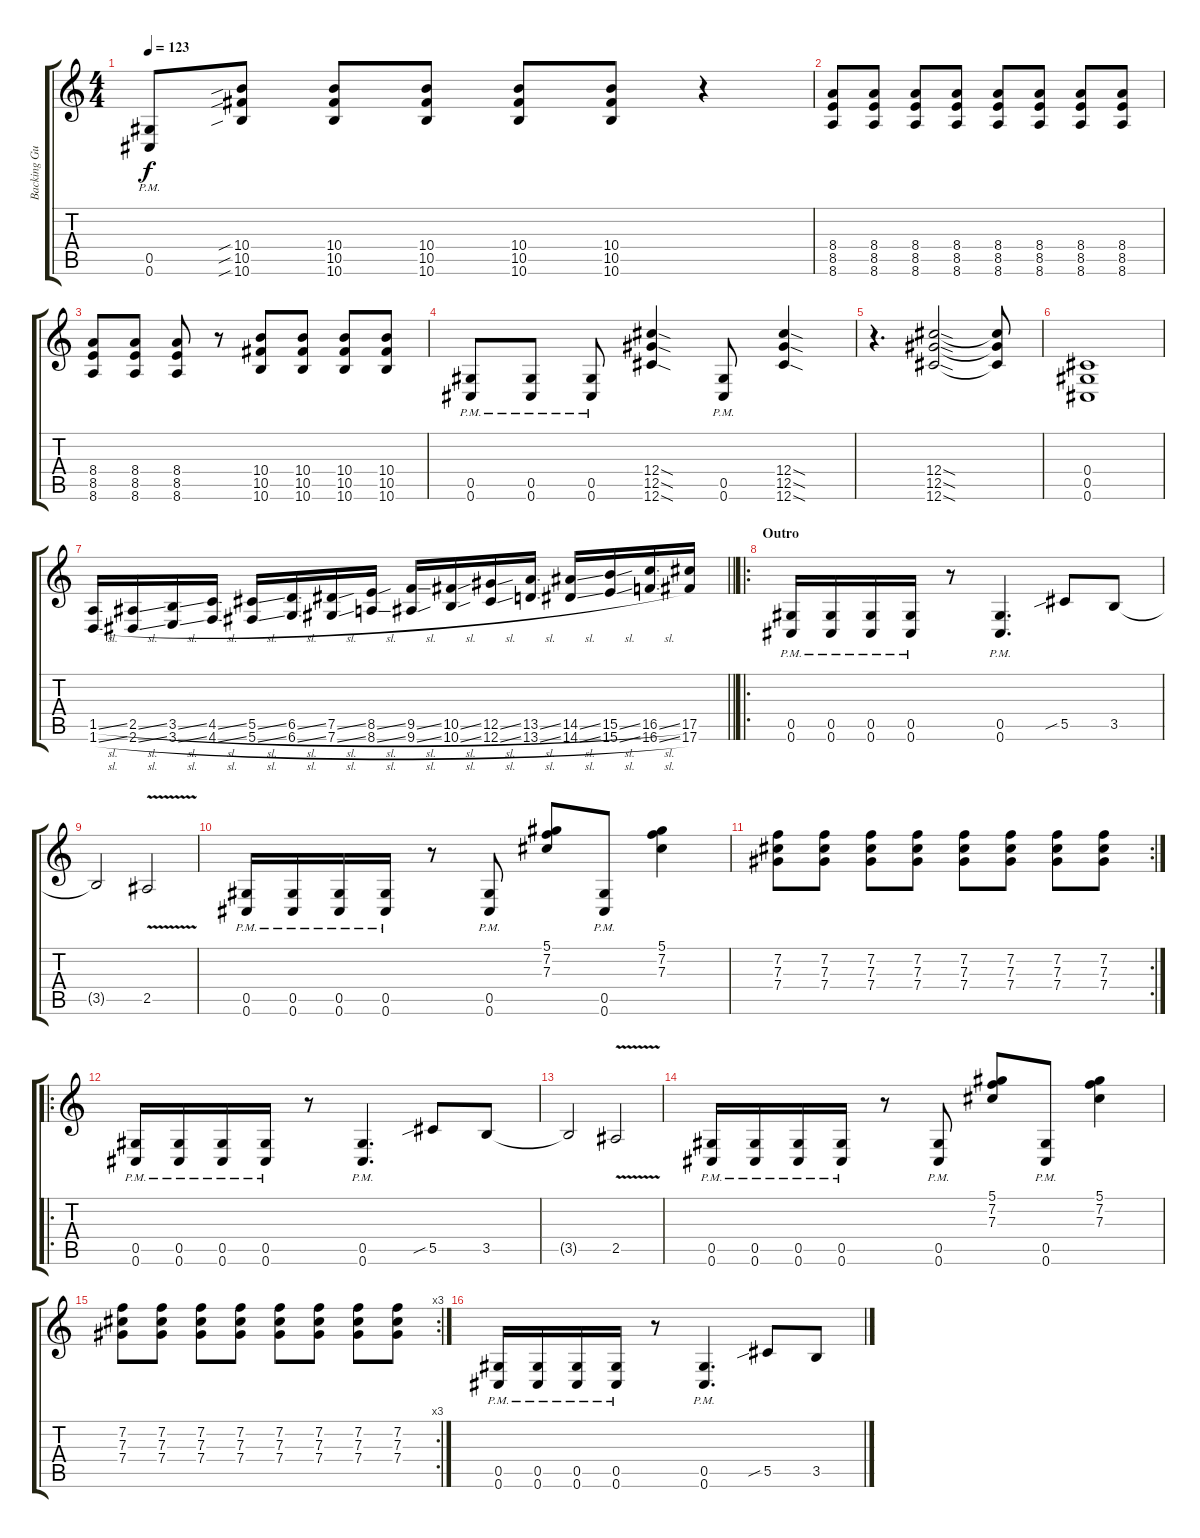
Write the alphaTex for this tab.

\track ("Backing Guitar" "Backing Gu") {instrument distortionguitar}
\staff {score tabs}
\tuning (Eb4 Bb3 Gb3 Db3 Ab2 Db2) {hide}
\ts (4 4)
\tempo 123
\clef g2
\ks c
(0.5{pm} 0.6{pm}).8{dy f} (10.4{sib} 10.5{sib} 10.6{sib}).8 (10.4 10.5 10.6).8 (10.4 10.5 10.6).8 (10.4 10.5 10.6).8 (10.4 10.5 10.6).8 r.4 |
(8.4 8.5 8.6).8 (8.4 8.5 8.6).8 (8.4 8.5 8.6).8 (8.4 8.5 8.6).8 (8.4 8.5 8.6).8 (8.4 8.5 8.6).8 (8.4 8.5 8.6).8 (8.4 8.5 8.6).8 |
(8.4 8.5 8.6).8 (8.4 8.5 8.6).8 (8.4 8.5 8.6).8 r.8 (10.4 10.5 10.6).8 (10.4 10.5 10.6).8 (10.4 10.5 10.6).8 (10.4 10.5 10.6).8 |
(0.5{pm} 0.6{pm}).8 (0.5{pm} 0.6{pm}).8 (0.5{pm} 0.6{pm}).8 (12.4{sod} 12.5{sod} 12.6{sod}).4 (0.5{pm} 0.6{pm}).8 (12.4{sod} 12.5{sod} 12.6{sod}).4 |
r.4{d} (12.4{sod} 12.5{sod} 12.6{sod}).2 (12.4{t} 12.5{t} 12.6{t}).8 |
(0.4 0.5 0.6).1 |
\barLineRight lightlight
(1.5{sl} 1.6{sl}).16 (2.5{sl} 2.6{sl}).16 (3.5{sl} 3.6{sl}).16 (4.5{sl} 4.6{sl}).16 (5.5{sl} 5.6{sl}).16 (6.5{sl} 6.6{sl}).16 (7.5{sl} 7.6{sl}).16 (8.5{sl} 8.6{sl}).16 (9.5{sl} 9.6{sl}).16 (10.5{sl} 10.6{sl}).16 (12.5{sl} 12.6{sl}).16 (13.5{sl} 13.6{sl}).16 (14.5{sl} 14.6{sl}).16 (15.5{sl} 15.6{sl}).16 (16.5{sl} 16.6{sl}).16 (17.5 17.6).16 |
\ro
\section ("" "Outro")
(0.5{pm} 0.6{pm}).16 (0.5{pm} 0.6{pm}).16 (0.5{pm} 0.6{pm}).16 (0.5{pm} 0.6{pm}).16 r.8 (0.5{pm} 0.6{pm}).4{d} 5.5{sib}.8 3.5.8 |
3.5{t}.2 2.5{v}.2 |
(0.5{pm} 0.6{pm}).16 (0.5{pm} 0.6{pm}).16 (0.5{pm} 0.6{pm}).16 (0.5{pm} 0.6{pm}).16 r.8 (0.5{pm} 0.6{pm}).8 (5.1 7.2 7.3).8 (0.5{pm} 0.6{pm}).8 (5.1 7.2 7.3).4 |
\rc 2
(7.2 7.3 7.4).8 (7.2 7.3 7.4).8 (7.2 7.3 7.4).8 (7.2 7.3 7.4).8 (7.2 7.3 7.4).8 (7.2 7.3 7.4).8 (7.2 7.3 7.4).8 (7.2 7.3 7.4).8 |
\ro
(0.5{pm} 0.6{pm}).16 (0.5{pm} 0.6{pm}).16 (0.5{pm} 0.6{pm}).16 (0.5{pm} 0.6{pm}).16 r.8 (0.5{pm} 0.6{pm}).4{d} 5.5{sib}.8 3.5.8 |
3.5{t}.2 2.5{v}.2 |
(0.5{pm} 0.6{pm}).16 (0.5{pm} 0.6{pm}).16 (0.5{pm} 0.6{pm}).16 (0.5{pm} 0.6{pm}).16 r.8 (0.5{pm} 0.6{pm}).8 (5.1 7.2 7.3).8 (0.5{pm} 0.6{pm}).8 (5.1 7.2 7.3).4 |
\rc 3
(7.2 7.3 7.4).8 (7.2 7.3 7.4).8 (7.2 7.3 7.4).8 (7.2 7.3 7.4).8 (7.2 7.3 7.4).8 (7.2 7.3 7.4).8 (7.2 7.3 7.4).8 (7.2 7.3 7.4).8 |
(0.5{pm} 0.6{pm}).16 (0.5{pm} 0.6{pm}).16 (0.5{pm} 0.6{pm}).16 (0.5{pm} 0.6{pm}).16 r.8 (0.5{pm} 0.6{pm}).4{d} 5.5{sib}.8 3.5.8
